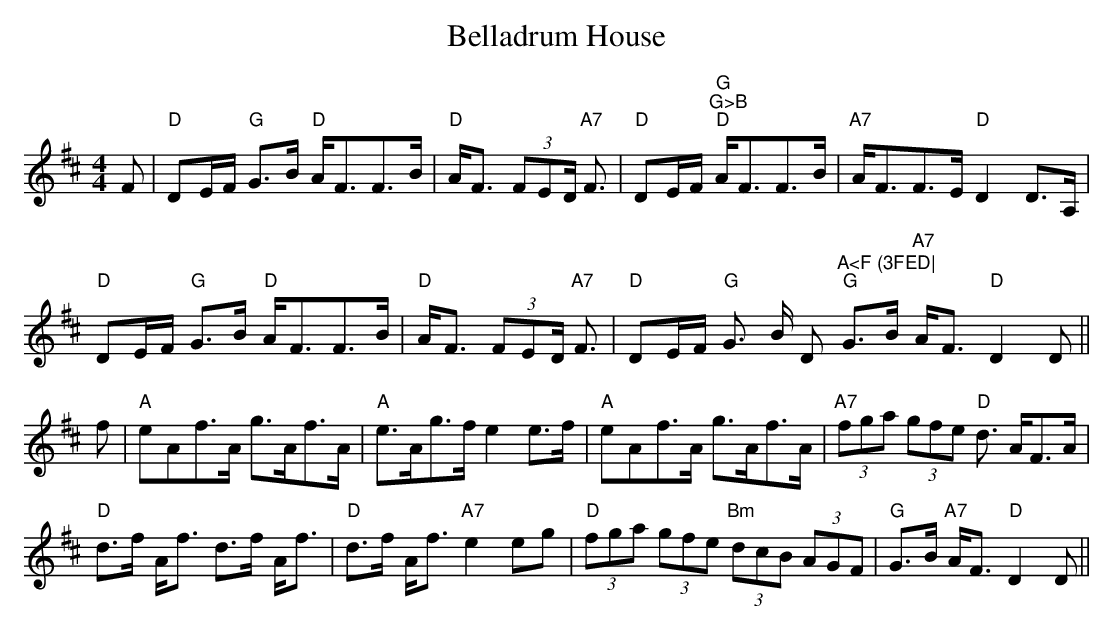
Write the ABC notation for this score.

X:1
T:Belladrum House
M:4/4
L:1/8
K:D
F|"D"DE/F/ "G"G>B "D"A<FF>B|"D"A<F (3FED "A7"+A,2E2+ +A,E+<F|"D"DE/F/ "G
"G>B
 "D"A<FF>B|
"A7"A<FF>E "D"D2 D>A,|!
"D"DE/F/ "G"G>B "D"A<FF>B|"D"A<F (3FED "A7"+A,2E2+ +A,E+<F|"D"DE/F/ "G"G
>B "
D"A<F (3FED|
"G"G>B "A7"A<F "D"D2 D||!
f|"A"eAf>A g>Af>A|"A"e>Ag>f e2 e>f|"A"eAf>A g>Af>A|"A7"(3fga (3gfe "D"d>
AF>A|!
"D"d>f A<f d>f A<f|"D"d>f A<f "A7"e2 eg|"D"(3fga (3gfe "Bm"(3dcB (3AGF|
"G"G>B "A7"A<F "D"D2 D||
